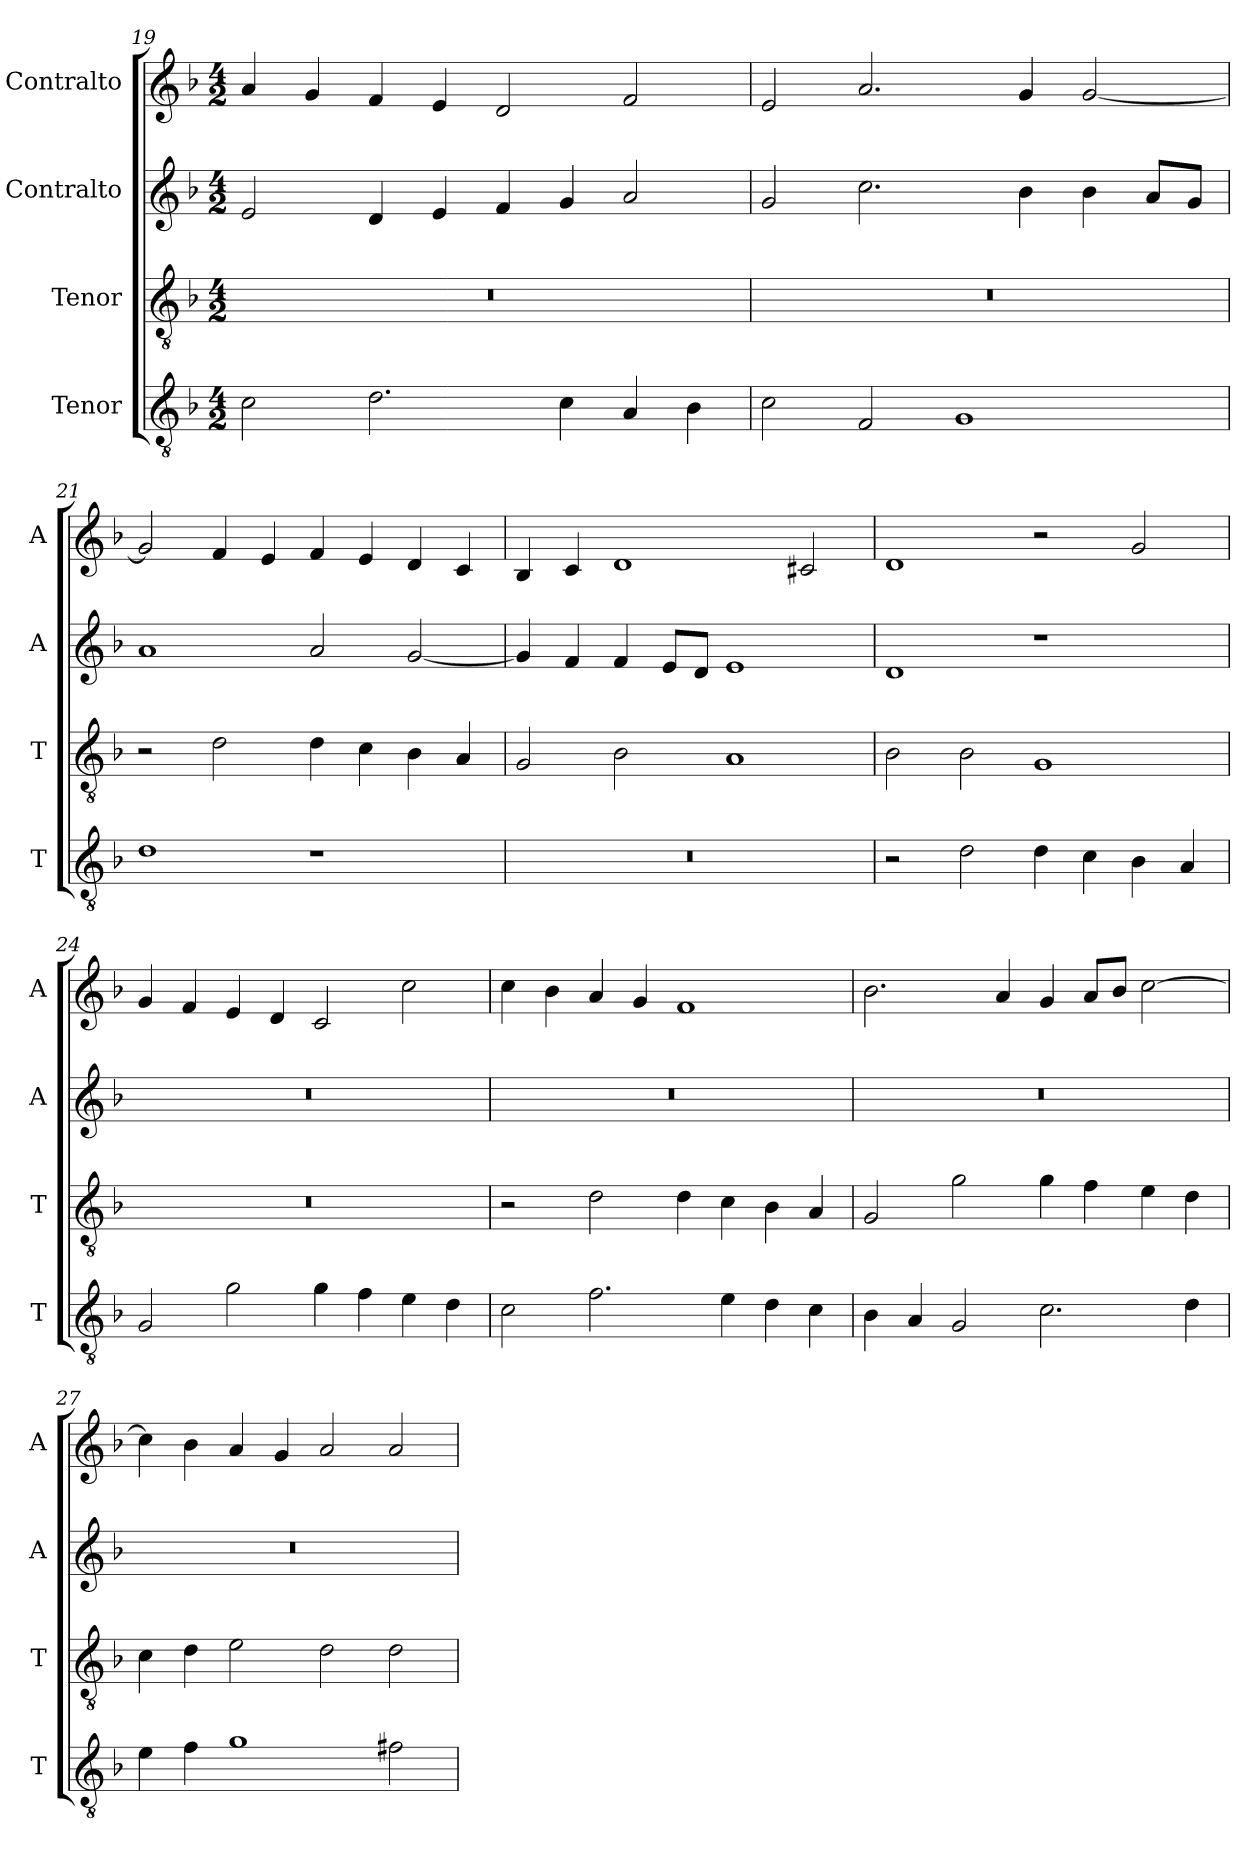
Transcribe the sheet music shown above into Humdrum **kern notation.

**kern	**kern	**kern	**kern
*part4	*part3	*part2	*part1
*staff4	*staff3	*staff2	*staff1
*I"Tenor	*I"Tenor	*I"Contralto	*I"Contralto
*I'T	*I'T	*I'A	*I'A
*clefGv2	*clefGv2	*clefG2	*clefG2
*k[b-]	*k[b-]	*k[b-]	*k[b-]
*G:dor	*G:dor	*G:dor	*G:dor
*M4/2	*M4/2	*M4/2	*M4/2
=19	=19	=19	=19
2c	0r	2e	4a
.	.	.	4g
2.d	.	4d	4f
.	.	4e	4e
.	.	4f	2d
4c	.	4g	.
4A	.	2a	2f
4B-	.	.	.
=20	=20	=20	=20
2c	0r	2g	2e
2F	.	2.cc	2.a
1G	.	.	.
.	.	4b-	4g
.	.	4b-	[2g
.	.	8a/L	.
.	.	8g/J	.
=21	=21	=21	=21
1d	2r	1a	2g]
.	2d	.	4f
.	.	.	4e
1r	4d	2a	4f
.	4c	.	4e
.	4B-	[2g	4d
.	4A	.	4c
=22	=22	=22	=22
0r	2G	4g]	4B-
.	.	4f	4c
.	2B-	4f	1d
.	.	8e/L	.
.	.	8d/J	.
.	1A	1e	.
.	.	.	2c#X
=23	=23	=23	=23
2r	2B-	1d	1d
2d	2B-	.	.
4d	1G	1r	2r
4c	.	.	.
4B-	.	.	2g
4A	.	.	.
=24	=24	=24	=24
2G	0r	0r	4g
.	.	.	4f
2g	.	.	4e
.	.	.	4d
4g	.	.	2c
4f	.	.	.
4e	.	.	2cc
4d	.	.	.
=25	=25	=25	=25
2c	2r	0r	4cc
.	.	.	4b-
2.f	2d	.	4a
.	.	.	4g
.	4d	.	1f
4e	4c	.	.
4d	4B-	.	.
4c	4A	.	.
=26	=26	=26	=26
4B-	2G	0r	2.b-
4A	.	.	.
2G	2g	.	.
.	.	.	4a
2.c	4g	.	4g
.	4f	.	8a/L
.	.	.	8b-/J
.	4e	.	[2cc
4d	4d	.	.
=27	=27	=27	=27
4e	4c	0r	4cc]
4f	4d	.	4b-
1g	2e	.	4a
.	.	.	4g
.	2d	.	2a
2f#X	2d	.	2a
=	=	=	=
*-	*-	*-	*-
